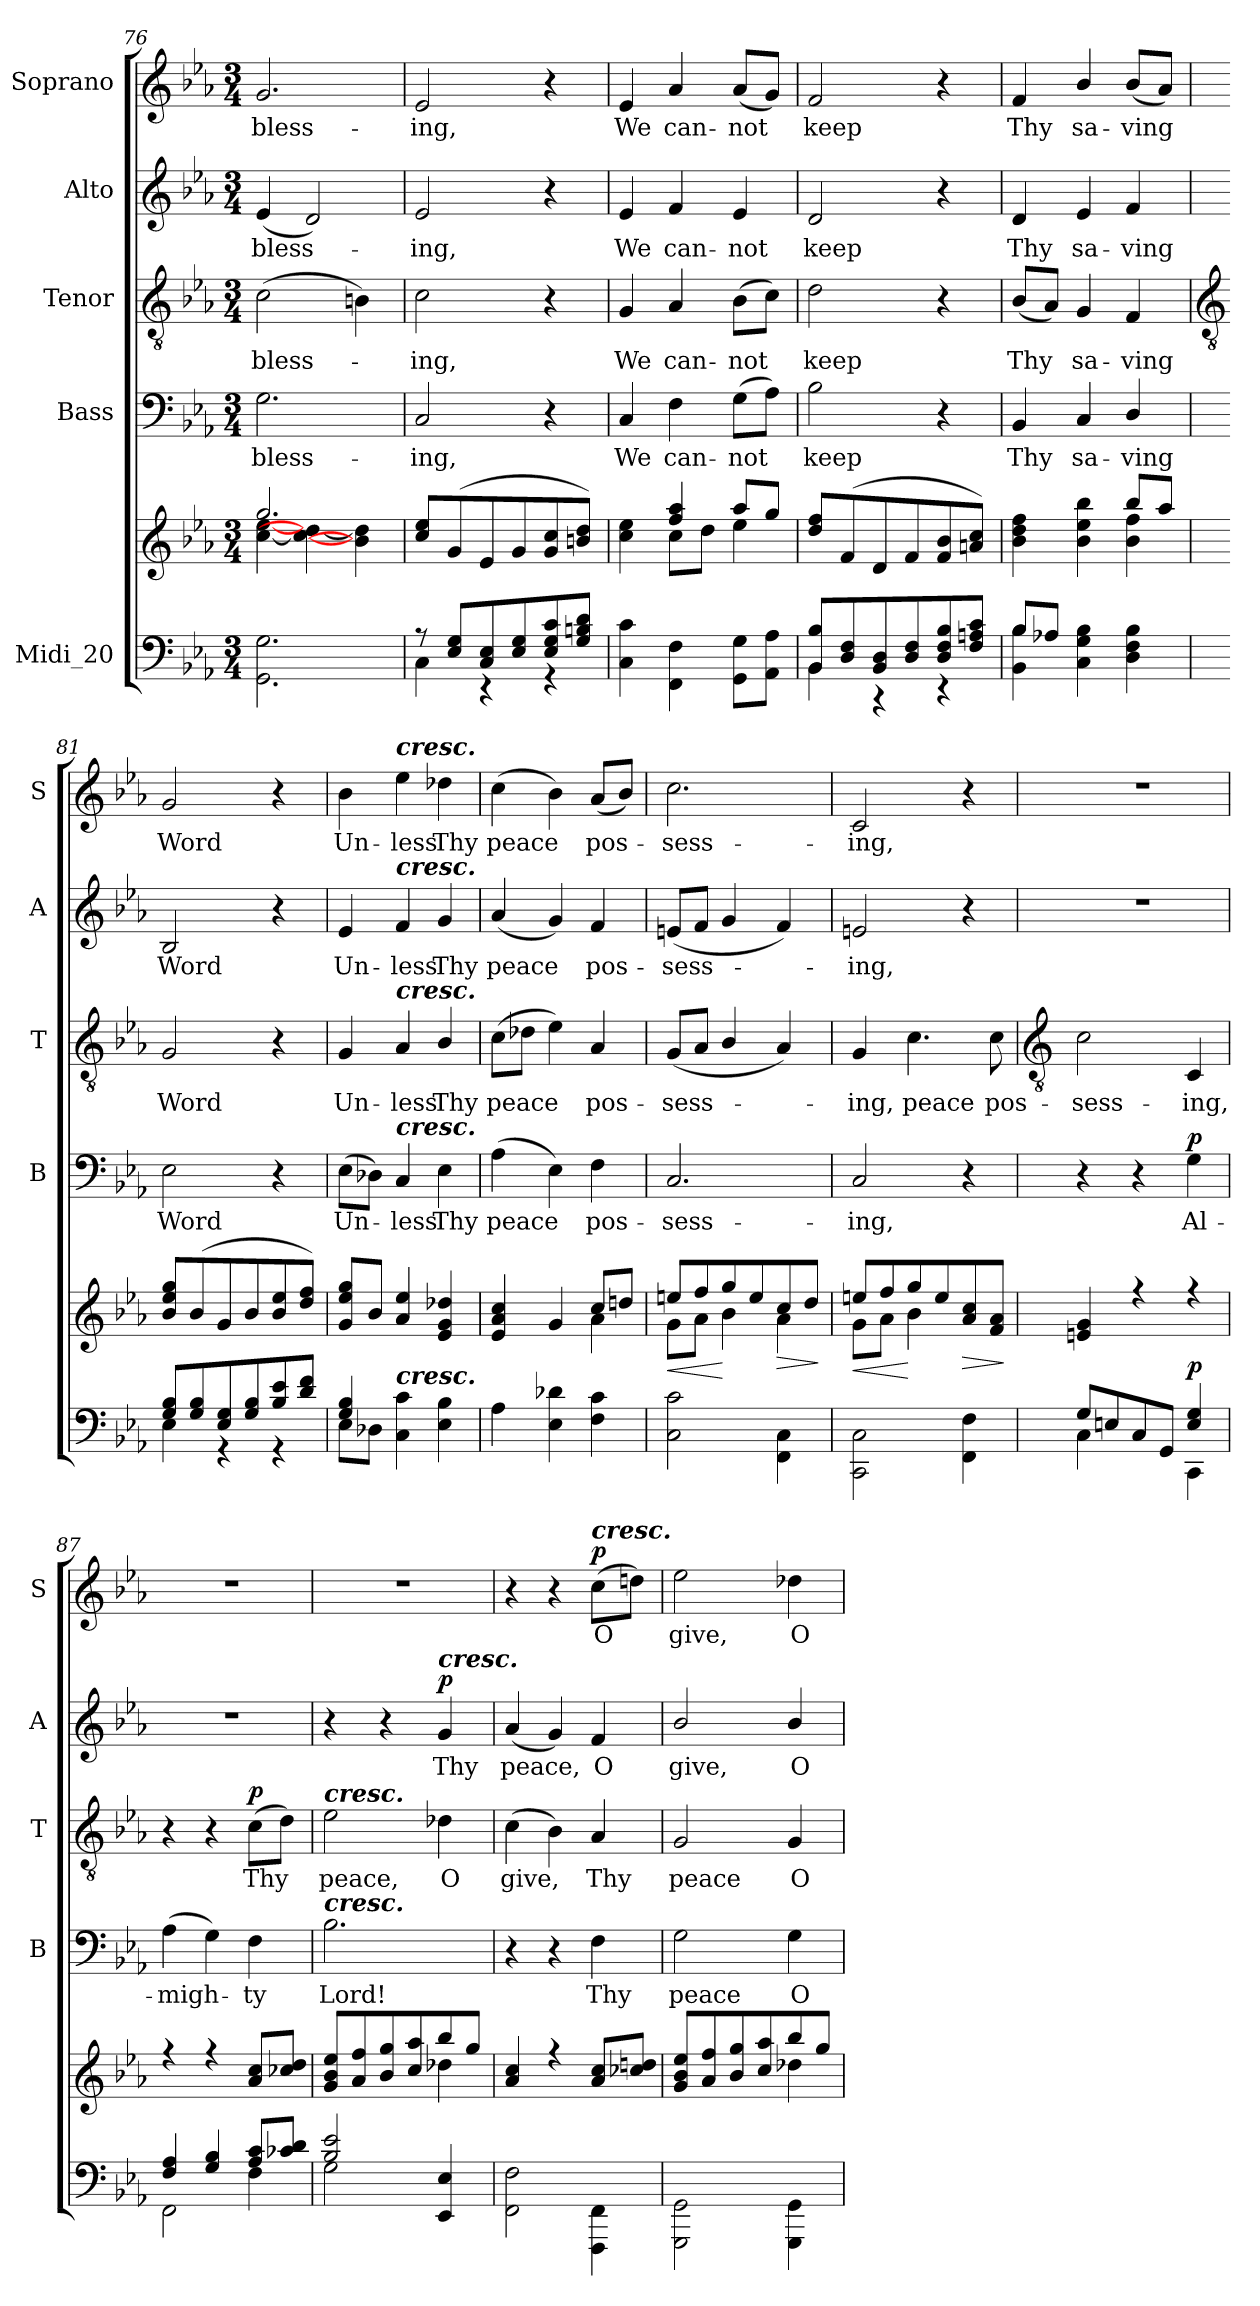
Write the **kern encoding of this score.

**kern	**kern	**dynam	**kern	**text	**dynam	**kern	**text	**dynam	**kern	**text	**dynam	**kern	**text	**dynam
*part5	*part5	*part5	*part4	*part4	*part4	*part3	*part3	*part3	*part2	*part2	*part2	*part1	*part1	*part1
*staff6	*staff5	*staff5/6	*staff4	*staff4	*staff4	*staff3	*staff3	*staff3	*staff2	*staff2	*staff2	*staff1	*staff1	*staff1
*I"Midi_20	*	*	*I"Bass	*	*	*I"Tenor	*	*	*I"Alto	*	*	*I"Soprano	*	*
*	*	*	*I'B	*	*	*I'T	*	*	*I'A	*	*	*I'S	*	*
*clefF4	*clefG2	*	*clefF4	*	*	*clefGv2	*	*	*clefG2	*	*	*clefG2	*	*
*k[b-e-a-]	*k[b-e-a-]	*	*k[b-e-a-]	*	*	*k[b-e-a-]	*	*	*k[b-e-a-]	*	*	*k[b-e-a-]	*	*
*E-:	*E-:	*	*E-:	*	*	*E-:	*	*	*E-:	*	*	*E-:	*	*
*M3/4	*M3/4	*	*M3/4	*	*	*M3/4	*	*	*M3/4	*	*	*M3/4	*	*
=76	=76	=76	=76	=76	=76	=76	=76	=76	=76	=76	=76	=76	=76	=76
*^	*^	*	*	*	*	*	*	*	*	*	*	*	*	*
!	!	!	!	!	!	!LO:LY:b	!	!	!LO:LY:b	!	!	!LO:LY:b	!	!	!LO:LY:b	!
2.ryy	2.GG\ 2.G\	2.gg/	[4cc\ [4ee-\	.	2.G	bless-	.	(>2c	bless-	.	(<4e-	bless-	.	2.g	bless-	.
.	.	.	4cc\_ 4dd\_	.	.	.	.	.	.	.	2d)	.	.	.	.	.
.	.	.	4b\] 4dd\]	.	.	.	.	4Bn)	.	.	.	.	.	.	.	.
=77	=77	=77	=77	=77	=77	=77	=77	=77	=77	=77	=77	=77	=77	=77	=77	=77
!	!	!	!LO:N:vis=1	!	!	!LO:LY:b	!	!	!LO:LY:b	!	!	!LO:LY:b	!	!	!LO:LY:b	!
8r	4C\	8cc 8ee-L	2.ryy	.	2C	-ing,	.	2c	ing,	.	2e-	ing,	.	2e-	-ing,	.
8E-/ 8G/L	.	(<8g	.	.	.	.	.	.	.	.	.	.	.	.	.	.
8C/ 8E-/	4r	8e-	.	.	.	.	.	.	.	.	.	.	.	.	.	.
8E-/ 8G/	.	8g	.	.	.	.	.	.	.	.	.	.	.	.	.	.
8E-/ 8G/ 8c/	4r	8g 8cc	.	.	4r	.	.	4r	.	.	4r	.	.	4r	.	.
8G/ 8Bn/ 8d/J	.	8bn 8ddJ)	.	.	.	.	.	.	.	.	.	.	.	.	.	.
=78	=78	=78	=78	=78	=78	=78	=78	=78	=78	=78	=78	=78	=78	=78	=78	=78
!LO:N:vis=1	!	!	!	!	!	!LO:LY:b	!	!	!LO:LY:b	!	!	!LO:LY:b	!	!	!LO:LY:b	!
2.ryy	4C\ 4c\	4cc 4ee-	4ryy	.	4C	We	.	4G	We	.	4e-	We	.	4e-	We	.
!	!	!	!	!	!	!LO:LY:b	!	!	!LO:LY:b	!	!	!LO:LY:b	!	!	!LO:LY:b	!
.	4FF\ 4F\	4ff/ 4aa-/	8cc\L	.	4F	can-	.	4A-	can-	.	4f	can-	.	4a-	can-	.
.	.	.	8dd\J	.	.	.	.	.	.	.	.	.	.	.	.	.
!	!	!	!	!	!	!LO:LY:b	!	!	!LO:LY:b	!	!	!LO:LY:b	!	!	!LO:LY:b	!
.	8GG\ 8G\L	8aa-/L	4ee-\	.	(>8GL	-not	.	(>8B-L	-not	.	4e-	-not	.	(<8a-L	-not	.
.	8AA-\ 8A-\J	8gg/J	.	.	8A-J)	.	.	8cJ)	.	.	.	.	.	8gJ)	.	.
=79	=79	=79	=79	=79	=79	=79	=79	=79	=79	=79	=79	=79	=79	=79	=79	=79
!	!	!	!LO:N:vis=1	!	!	!LO:LY:b	!	!	!LO:LY:b	!	!	!LO:LY:b	!	!	!LO:LY:b	!
8BB-/ 8B-/L	4BB-\	8dd 8ffL	2.ryy	.	2B-	keep	.	2d	keep	.	2d	keep	.	2f	keep	.
8D/ 8F/	.	(<8f	.	.	.	.	.	.	.	.	.	.	.	.	.	.
8BB-/ 8D/	4r	8d	.	.	.	.	.	.	.	.	.	.	.	.	.	.
8D/ 8F/	.	8f	.	.	.	.	.	.	.	.	.	.	.	.	.	.
8D/ 8F/ 8B-/	4r	8f 8b-	.	.	4r	.	.	4r	.	.	4r	.	.	4r	.	.
8F/ 8An/ 8c/J	.	8an 8ccJ)	.	.	.	.	.	.	.	.	.	.	.	.	.	.
=80	=80	=80	=80	=80	=80	=80	=80	=80	=80	=80	=80	=80	=80	=80	=80	=80
!	!	!	!	!	!	!LO:LY:b	!	!	!LO:LY:b	!	!	!LO:LY:b	!	!	!LO:LY:b	!
8B-/L	4BB-\ 4B-\	4b- 4dd 4ff	2ryy	.	4BB-	Thy	.	(<8B-L	Thy	.	4d	Thy	.	4f	Thy	.
8A-X/J	.	.	.	.	.	.	.	8A-J)	.	.	.	.	.	.	.	.
!	!	!	!	!	!	!LO:LY:b	!	!	!LO:LY:b	!	!	!LO:LY:b	!	!	!LO:LY:b	!
2ryy	4C\ 4G\ 4B-\	4b- 4ee- 4bb-	.	.	4C	sa-	.	4G	sa-	.	4e-	sa-	.	4b-/	sa-	.
!	!	!	!	!	!	!LO:LY:b	!	!	!LO:LY:b	!	!	!LO:LY:b	!	!	!LO:LY:b	!
.	4D\ 4F\ 4B-\	8bb-/L	4b-\ 4ff\	.	4D/	-ving	.	4F	-ving	.	4f	-ving	.	(<8b-L	-ving	.
.	.	8aa-/J	.	.	.	.	.	.	.	.	.	.	.	8a-J)	.	.
!!LO:LB:g=z
=81	=81	=81	=81	=81	=81	=81	=81	=81	=81	=81	=81	=81	=81	=81	=81	=81
*	*	*	*	*	*	*	*	*clefGv2	*	*	*	*	*	*	*	*
!	!	!	!	!	!	!LO:LY:b	!	!	!LO:LY:b	!	!	!LO:LY:b	!	!	!LO:LY:b	!
8G/ 8B-/L	4E-	8b- 8ee- 8ggL	2.ryy	.	2E-	Word	.	2G	Word	.	2B-	Word	.	2g	Word	.
8G/ 8B-/	.	(>8b-	.	.	.	.	.	.	.	.	.	.	.	.	.	.
8E-/ 8G/	4r	8g	.	.	.	.	.	.	.	.	.	.	.	.	.	.
8G/ 8B-/	.	8b-	.	.	.	.	.	.	.	.	.	.	.	.	.	.
8B-/ 8e-/	4r	8b- 8ee-	.	.	4r	.	.	4r	.	.	4r	.	.	4r	.	.
8d/ 8f/J	.	8dd 8ffJ)	.	.	.	.	.	.	.	.	.	.	.	.	.	.
=82	=82	=82	=82	=82	=82	=82	=82	=82	=82	=82	=82	=82	=82	=82	=82	=82
!	!	!	!LO:N:vis=1	!	!	!LO:LY:b	!	!	!LO:LY:b	!	!	!LO:LY:b	!	!	!LO:LY:b	!
4G/ 4B-/	8E-L	8g 8ee- 8ggL	2.ryy	.	(>8E-L	Un-	.	4G	Un-	.	4e-	Un-	.	4b-	Un-	.
.	8D-XJ	8b-J	.	.	8D-XJ)	.	.	.	.	.	.	.	.	.	.	.
!	!	!	!	!	!	!	!	!	!	!	!	!	!	!LO:TX:a:Bi:t=cresc.	!	!
!	!	!	!	!	!	!	!	!	!	!	!LO:TX:a:Bi:t=cresc.	!	!	!	!	!
!	!	!	!	!	!	!	!	!LO:TX:a:Bi:t=cresc.	!	!	!	!	!	!	!	!
!	!	!	!	!	!LO:TX:a:Bi:t=cresc.	!	!	!	!	!	!	!	!	!	!	!
!LO:TX:a:Bi:t=cresc.	!	!	!	!	!	!	!	!	!	!	!	!	!	!	!	!
!	!	!	!	!	!	!LO:LY:b	!	!	!LO:LY:b	!	!	!LO:LY:b	!	!	!LO:LY:b	!
2ryy	4C 4c	4a- 4ee-	.	.	4C	less	.	4A-	-less	.	4f	-less	.	4ee-	-less	.
!	!	!	!	!	!	!LO:LY:b	!	!	!LO:LY:b	!	!	!LO:LY:b	!	!	!LO:LY:b	!
.	4E- 4B-	4e- 4g 4dd-X	.	.	4E-	Thy	.	4B-/	Thy	.	4g	Thy	.	4dd-X	Thy	.
=83	=83	=83	=83	=83	=83	=83	=83	=83	=83	=83	=83	=83	=83	=83	=83	=83
!LO:N:vis=1	!	!	!	!	!	!LO:LY:b	!	!	!LO:LY:b	!	!	!LO:LY:b	!	!	!LO:LY:b	!
2.ryy	4A-	4e- 4a- 4cc	2ryy	.	(>4A-	peace	.	(>8cL	peace	.	(<4a-	peace	.	(>4cc	peace	.
.	.	.	.	.	.	.	.	8d-XJ	.	.	.	.	.	.	.	.
.	4E- 4d-X	4g	.	.	4E-)	.	.	4e-)	.	.	4g)	.	.	4b-\)	.	.
!	!	!	!	!	!	!LO:LY:b	!	!	!LO:LY:b	!	!	!LO:LY:b	!	!	!LO:LY:b	!
.	4F 4c	8cc/L	4a-\	.	4F	pos-	.	4A-	pos-	.	4f	pos-	.	(<8a-L	pos-	.
.	.	8ddn/J	.	.	.	.	.	.	.	.	.	.	.	8b-J)	.	.
=84	=84	=84	=84	=84	=84	=84	=84	=84	=84	=84	=84	=84	=84	=84	=84	=84
!LO:N:vis=1	!	!	!	!LO:HP:b	!	!LO:LY:b	!	!	!LO:LY:b	!	!	!LO:LY:b	!	!	!LO:LY:b	!
2.ryy	2C 2c	8een/L	8g\L	<	2.C	-sess-	.	(<8GL	-sess-	.	(<8enL	-sess-	.	2.cc	sess-	.
.	.	8ff/	8a-\J	.	.	.	.	8A-J	.	.	8fJ	.	.	.	.	.
.	.	8gg/	4b-\	[	.	.	.	4B-/	.	.	4g	.	.	.	.	.
.	.	8ee/	.	.	.	.	.	.	.	.	.	.	.	.	.	.
!	!	!	!	!LO:HP:b	!	!	!	!	!	!	!	!	!	!	!	!
.	4FF 4C	8cc/	4a-\	>	.	.	.	4A-)	.	.	4f)	.	.	.	.	.
.	.	8dd/J	.	.	.	.	.	.	.	.	.	.	.	.	.	.
*v	*v	*	*	*	*	*	*	*	*	*	*	*	*	*	*	*
*	*v	*v	*	*	*	*	*	*	*	*	*	*	*	*	*
.	.	]	.	.	.	.	.	.	.	.	.	.	.	.
=85	=85	=85	=85	=85	=85	=85	=85	=85	=85	=85	=85	=85	=85	=85
!LO:N:vis=1	!	!LO:HP:b	!	!LO:LY:b	!	!	!LO:LY:b	!	!	!LO:LY:b	!	!	!LO:LY:b	!
*^	*^	*	*	*	*	*	*	*	*	*	*	*	*	*
2.ryy	2CC 2C	8een/L	8g\L	<	2C	-ing,	.	4G	ing,	.	2en	ing,	.	2c	-ing,	.
.	.	8ff/	8a-\J	.	.	.	.	.	.	.	.	.	.	.	.	.
!	!	!	!	!	!	!	!	!	!LO:LY:b	!	!	!	!	!	!	!
.	.	8gg/	4b-\	[	.	.	.	4.c	peace	.	.	.	.	.	.	.
.	.	8ee/	.	.	.	.	.	.	.	.	.	.	.	.	.	.
!	!	!	!	!LO:HP:b	!	!	!	!	!	!	!	!	!	!	!	!
.	4FF 4F	8a-/ 8cc/	4ryy	>	4r	.	.	.	.	.	4r	.	.	4r	.	.
!	!	!	!	!	!	!	!	!	!LO:LY:b	!	!	!	!	!	!	!
.	.	8f 8a-J	.	.	.	.	.	8c	pos-	.	.	.	.	.	.	.
*v	*v	*	*	*	*	*	*	*	*	*	*	*	*	*	*	*
*	*v	*v	*	*	*	*	*	*	*	*	*	*	*	*	*
.	.	]	.	.	.	.	.	.	.	.	.	.	.	.
!!LO:LB:g=z
=86	=86	=86	=86	=86	=86	=86	=86	=86	=86	=86	=86	=86	=86	=86
*	*	*	*	*	*	*clefGv2	*	*	*	*	*	*	*	*
*^	*^	*	*	*	*	*	*	*	*	*	*	*	*	*
!	!	!	!	!	!	!	!	!	!LO:LY:b	!	!LO:N:vis=1	!	!	!LO:N:vis=1	!	!
8G/L	4C\	4en 4g	2.ryy	.	4r	.	.	2c	-sess-	.	2.r	.	.	2.r	.	.
8En/	.	.	.	.	.	.	.	.	.	.	.	.	.	.	.	.
8C/	4ryy	4r	.	.	4r	.	.	.	.	.	.	.	.	.	.	.
8GG/J	.	.	.	.	.	.	.	.	.	.	.	.	.	.	.	.
!	!	!	!	!LO:DY:a=2	!	!LO:LY:b	!LO:DY:b	!	!LO:LY:b	!	!	!	!	!	!	!
4E/ 4G/	4CC\	4r	.	p	4G	Al-	p	4C	-ing,	.	.	.	.	.	.	.
=87	=87	=87	=87	=87	=87	=87	=87	=87	=87	=87	=87	=87	=87	=87	=87	=87
!	!	!	!LO:N:vis=1	!	!	!LO:LY:b	!	!	!	!	!LO:N:vis=1	!	!	!LO:N:vis=1	!	!
4F/ 4A-/	2FF\	4r	2.ryy	.	(>4A-	-migh-	.	4r	.	.	2.r	.	.	2.r	.	.
4G/ 4B-/	.	4r	.	.	4G)	.	.	4r	.	.	.	.	.	.	.	.
!	!	!	!	!	!	!LO:LY:b	!	!	!LO:LY:b	!LO:DY:b	!	!	!	!	!	!
8A-/ 8c/L	4F	8a- 8ccL	.	.	4F	ty	.	(>8cL	Thy	p	.	.	.	.	.	.
8c-X/ 8d/J	.	8cc-X 8ddJ	.	.	.	.	.	8dJ)	.	.	.	.	.	.	.	.
=88	=88	=88	=88	=88	=88	=88	=88	=88	=88	=88	=88	=88	=88	=88	=88	=88
!	!	!	!	!	!	!	!	!LO:TX:a:Bi:t=cresc.	!	!	!	!	!	!	!	!
!	!	!	!	!	!LO:TX:a:Bi:t=cresc.	!	!	!	!	!	!	!	!	!	!	!
!	!	!	!	!	!	!LO:LY:b	!	!	!LO:LY:b	!	!	!	!	!LO:N:vis=1	!	!
2B-/ 2e-/	2G	8g/ 8b-/ 8ee-/L	2ryy	.	2.B-	Lord!	.	2e-	peace,	.	4r	.	.	2.r	.	.
.	.	8a-/ 8ff/	.	.	.	.	.	.	.	.	.	.	.	.	.	.
.	.	8b-/ 8gg/	.	.	.	.	.	.	.	.	4r	.	.	.	.	.
.	.	8cc/ 8aa-/	.	.	.	.	.	.	.	.	.	.	.	.	.	.
!	!	!	!	!	!	!	!	!	!	!	!LO:TX:a:Bi:t=cresc.	!	!	!	!	!
!	!	!	!	!	!	!	!	!	!LO:LY:b	!	!	!LO:LY:b	!LO:DY:b	!	!	!
4ryy	4EE- 4E-	8bb-/	4dd-X\	.	.	.	.	4d-X	O	.	4g	Thy	p	.	.	.
.	.	8gg/J	.	.	.	.	.	.	.	.	.	.	.	.	.	.
=89	=89	=89	=89	=89	=89	=89	=89	=89	=89	=89	=89	=89	=89	=89	=89	=89
!LO:N:vis=1	!	!	!LO:N:vis=1	!	!	!	!	!	!LO:LY:b	!	!	!LO:LY:b	!	!	!	!
2.ryy	2FF 2F	4a- 4cc	2.ryy	.	4r	.	.	(>4c	give,	.	(<4a-	peace,	.	4r	.	.
.	.	4r	.	.	4r	.	.	4B-\)	.	.	4g)	.	.	4r	.	.
!	!	!	!	!	!	!	!	!	!	!	!	!	!	!LO:TX:a:Bi:t=cresc.	!	!
!	!	!	!	!	!	!LO:LY:b	!	!	!LO:LY:b	!	!	!LO:LY:b	!	!	!LO:LY:b	!LO:DY:b
.	4FFF 4FF	8a- 8ccL	.	.	4F	Thy	.	4A-	Thy	.	4f	O	.	(>8ccL	O	p
.	.	8cc-X 8ddnJ	.	.	.	.	.	.	.	.	.	.	.	8ddnJ)	.	.
=90	=90	=90	=90	=90	=90	=90	=90	=90	=90	=90	=90	=90	=90	=90	=90	=90
!LO:N:vis=1	!	!	!	!	!	!LO:LY:b	!	!	!LO:LY:b	!	!	!LO:LY:b	!	!	!LO:LY:b	!
2.ryy	2GGG 2GG	8g/ 8b-/ 8ee-/L	2ryy	.	2G	peace	.	2G	peace	.	2b-/	give,	.	2ee-	give,	.
.	.	8a-/ 8ff/	.	.	.	.	.	.	.	.	.	.	.	.	.	.
.	.	8b-/ 8gg/	.	.	.	.	.	.	.	.	.	.	.	.	.	.
.	.	8cc/ 8aa-/	.	.	.	.	.	.	.	.	.	.	.	.	.	.
!	!	!	!	!	!	!LO:LY:b	!	!	!LO:LY:b	!	!	!LO:LY:b	!	!	!LO:LY:b	!
.	4GGG 4GG	8bb-/	4dd-X\	.	4G	O	.	4G	O	.	4b-/	O	.	4dd-X	O	.
.	.	8gg/J	.	.	.	.	.	.	.	.	.	.	.	.	.	.
*v	*v	*	*	*	*	*	*	*	*	*	*	*	*	*	*	*
*	*v	*v	*	*	*	*	*	*	*	*	*	*	*	*	*
=	=	=	=	=	=	=	=	=	=	=	=	=	=	=
*-	*-	*-	*-	*-	*-	*-	*-	*-	*-	*-	*-	*-	*-	*-
